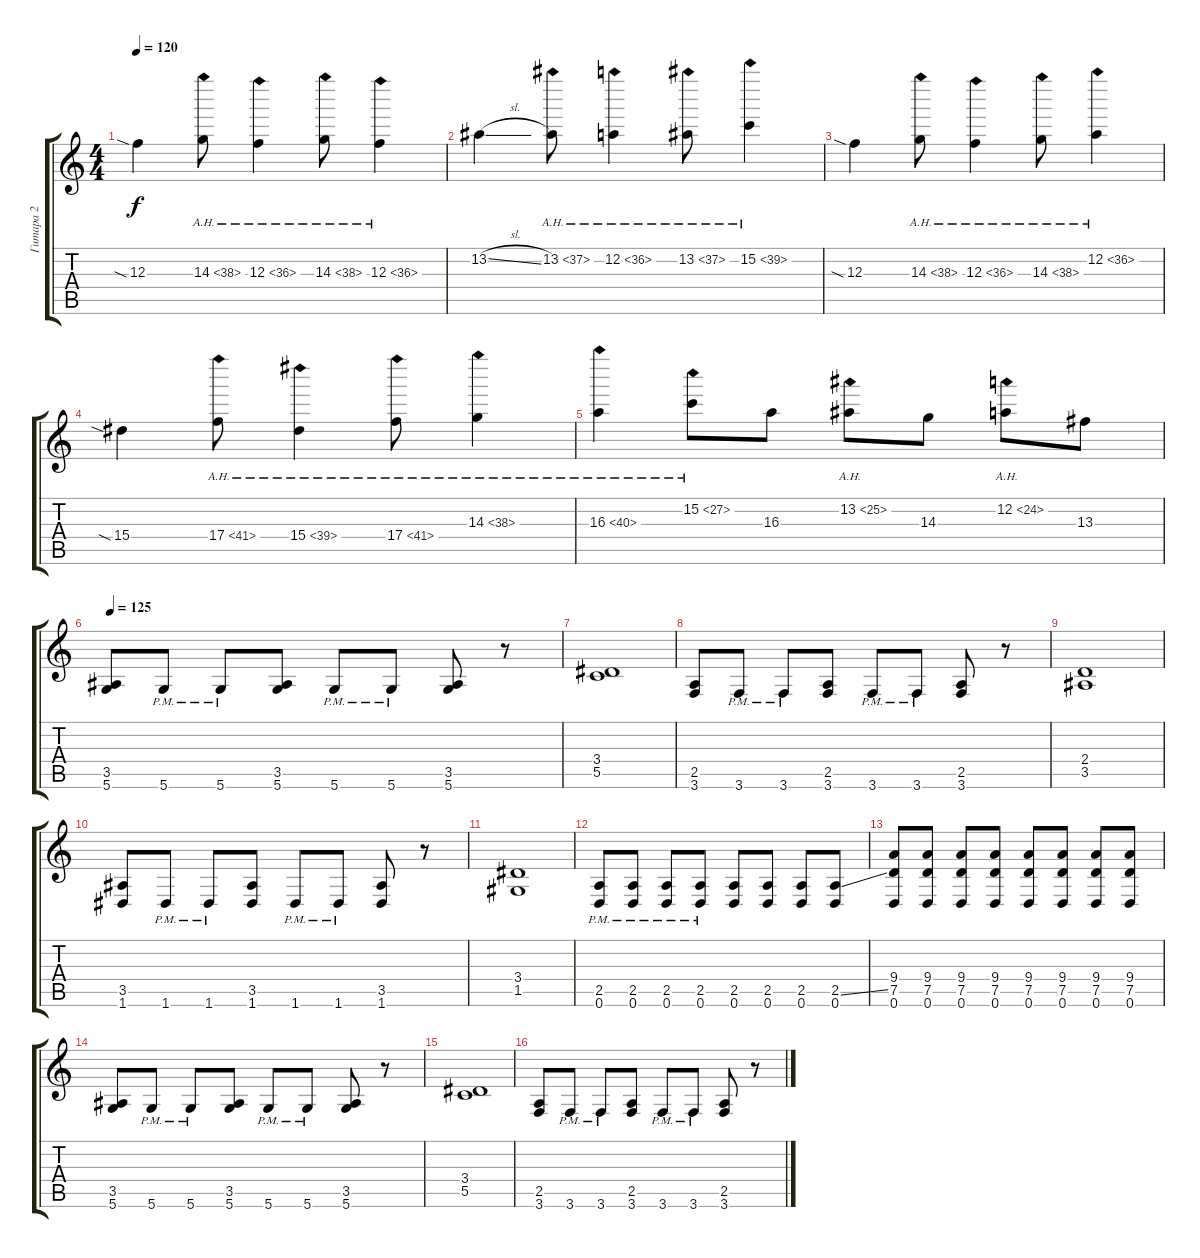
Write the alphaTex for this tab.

\track ("Гитара 2" "Гитара 2") {instrument overdrivenguitar}
\staff {score tabs}
\tuning (D4 A3 F3 C3 G2 D2) {hide}
\ts (4 4)
\tempo 120
\clef g2
\ks c
12.3{sia}.4{dy f} 14.3{ah 24}.8 12.3{ah 24}.4 14.3{ah 24}.8 12.3{ah 24}.4 |
13.2{sl}.4 13.2{ah 24}.8 12.2{ah 24}.4 13.2{ah 24}.8 15.2{ah 24}.4 |
12.3{sia}.4 14.3{ah 24}.8 12.3{ah 24}.4 14.3{ah 24}.8 12.2{ah 24}.4 |
15.4{sia}.4 17.4{ah 24}.8 15.4{ah 24}.4 17.4{ah 24}.8 14.3{ah 24}.4 |
16.3{ah 24}.4 15.2{ah 12}.8 16.3.8 13.2{ah 12}.8 14.3.8 12.2{ah 12}.8 13.3.8 |
\tempo 125
(3.5 5.6).8 5.6{pm}.8 5.6{pm}.8 (3.5 5.6).8 5.6{pm}.8 5.6{pm}.8 (3.5 5.6).8 r.8 |
(3.4 5.5).1 |
(2.5 3.6).8 3.6{pm}.8 3.6{pm}.8 (2.5 3.6).8 3.6{pm}.8 3.6{pm}.8 (2.5 3.6).8 r.8 |
(2.4 3.5).1 |
(3.5 1.6).8 1.6{pm}.8 1.6{pm}.8 (3.5 1.6).8 1.6{pm}.8 1.6{pm}.8 (3.5 1.6).8 r.8 |
(3.4 1.5).1 |
(2.5{pm} 0.6{pm}).8 (2.5{pm} 0.6{pm}).8 (2.5{pm} 0.6{pm}).8 (2.5{pm} 0.6{pm}).8 (2.5 0.6).8 (2.5 0.6).8 (2.5 0.6).8 (2.5{ss} 0.6).8 |
(9.4 7.5 0.6).8 (9.4 7.5 0.6).8 (9.4 7.5 0.6).8 (9.4 7.5 0.6).8 (9.4 7.5 0.6).8 (9.4 7.5 0.6).8 (9.4 7.5 0.6).8 (9.4 7.5 0.6).8 |
(3.5 5.6).8 5.6{pm}.8 5.6{pm}.8 (3.5 5.6).8 5.6{pm}.8 5.6{pm}.8 (3.5 5.6).8 r.8 |
(3.4 5.5).1 |
(2.5 3.6).8 3.6{pm}.8 3.6{pm}.8 (2.5 3.6).8 3.6{pm}.8 3.6{pm}.8 (2.5 3.6).8 r.8
